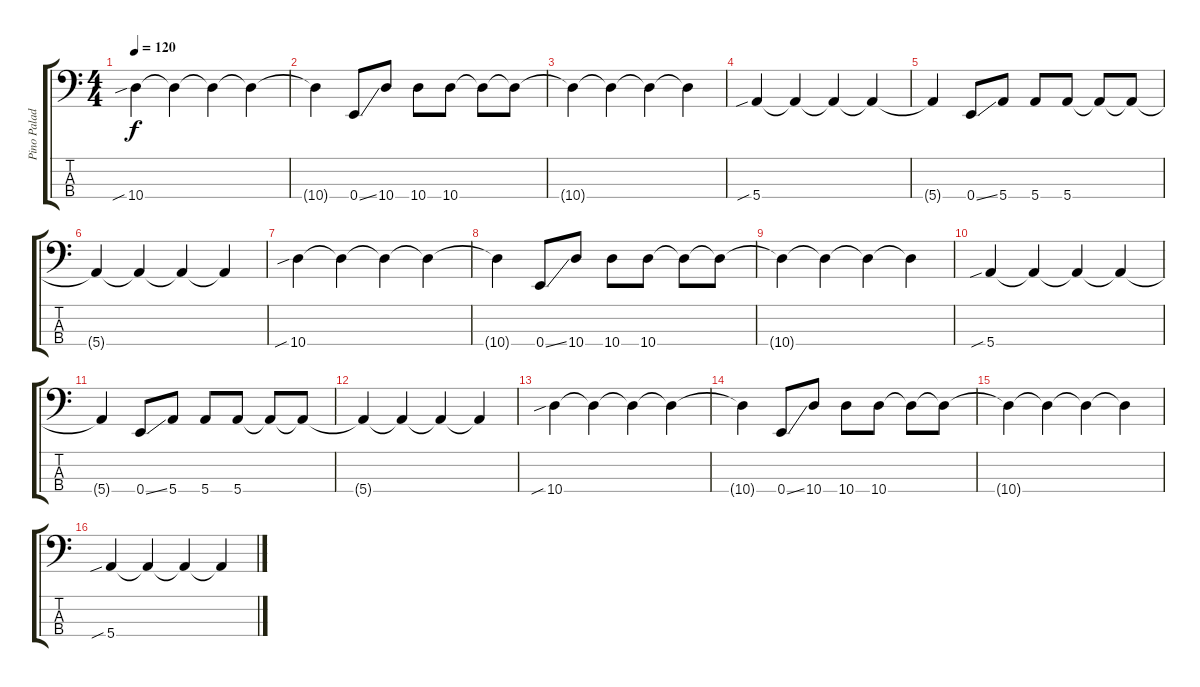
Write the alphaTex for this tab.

\track ("Pino Paladino" "Pino Palad") {instrument electricbassfinger}
\staff {score tabs}
\tuning (G2 D2 A1 E1) {hide}
\ts (4 4)
\tempo 120
\clef f4
\ks c
10.4{sib}.4{dy f} 10.4{t}.4 10.4{t}.4 10.4{t}.4 |
10.4{t}.4 0.4{ss}.8 10.4.8 10.4.8 10.4.8 10.4{t}.8 10.4{t}.8 |
10.4{t}.4 10.4{t}.4 10.4{t}.4 10.4{t}.4 |
5.4{sib}.4 5.4{t}.4 5.4{t}.4 5.4{t}.4 |
5.4{t}.4 0.4{ss}.8 5.4.8 5.4.8 5.4.8 5.4{t}.8 5.4{t}.8 |
5.4{t}.4 5.4{t}.4 5.4{t}.4 5.4{t}.4 |
10.4{sib}.4 10.4{t}.4 10.4{t}.4 10.4{t}.4 |
10.4{t}.4 0.4{ss}.8 10.4.8 10.4.8 10.4.8 10.4{t}.8 10.4{t}.8 |
10.4{t}.4 10.4{t}.4 10.4{t}.4 10.4{t}.4 |
5.4{sib}.4 5.4{t}.4 5.4{t}.4 5.4{t}.4 |
5.4{t}.4 0.4{ss}.8 5.4.8 5.4.8 5.4.8 5.4{t}.8 5.4{t}.8 |
5.4{t}.4 5.4{t}.4 5.4{t}.4 5.4{t}.4 |
10.4{sib}.4 10.4{t}.4 10.4{t}.4 10.4{t}.4 |
10.4{t}.4 0.4{ss}.8 10.4.8 10.4.8 10.4.8 10.4{t}.8 10.4{t}.8 |
10.4{t}.4 10.4{t}.4 10.4{t}.4 10.4{t}.4 |
5.4{sib}.4 5.4{t}.4 5.4{t}.4 5.4{t}.4
